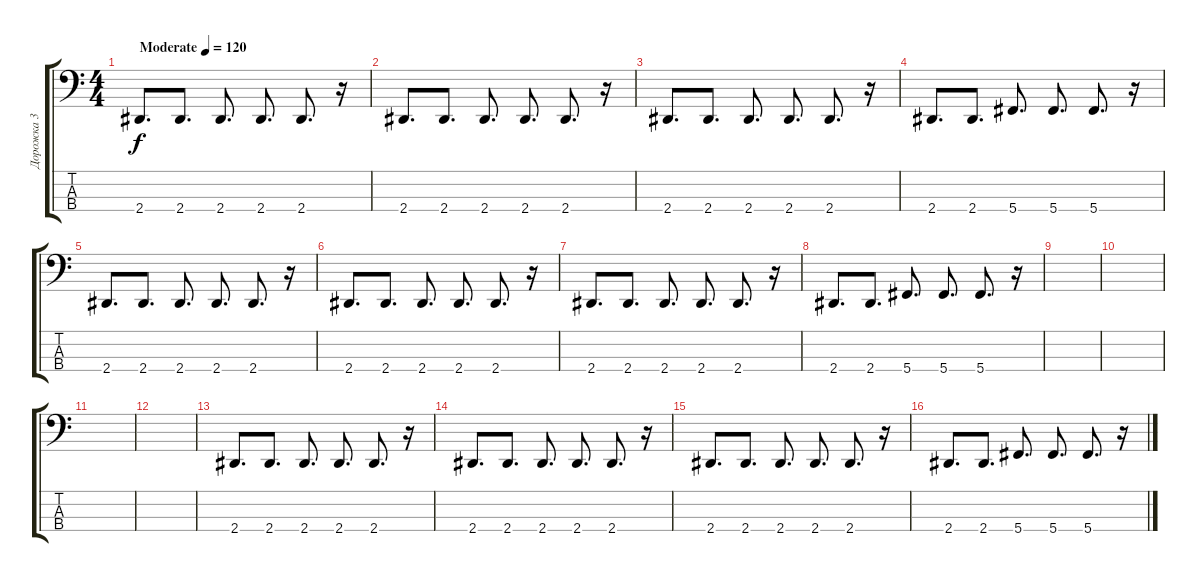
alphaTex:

\track ("Дорожка 3" "Дорожка 3") {instrument electricbassfinger}
\staff {score tabs}
\tuning (Gb2 Db2 Ab1 Db1) {hide}
\ts (4 4)
\tempo (120 "Moderate")
\clef f4
\ks c
2.4.8{d dy f instrument electricbassfinger} 2.4.8{d} 2.4.8{d} 2.4.8{d} 2.4.8{d} r.16 |
2.4.8{d} 2.4.8{d} 2.4.8{d} 2.4.8{d} 2.4.8{d} r.16 |
2.4.8{d} 2.4.8{d} 2.4.8{d} 2.4.8{d} 2.4.8{d} r.16 |
2.4.8{d} 2.4.8{d} 5.4.8{d} 5.4.8{d} 5.4.8{d} r.16 |
2.4.8{d} 2.4.8{d} 2.4.8{d} 2.4.8{d} 2.4.8{d} r.16 |
2.4.8{d} 2.4.8{d} 2.4.8{d} 2.4.8{d} 2.4.8{d} r.16 |
2.4.8{d} 2.4.8{d} 2.4.8{d} 2.4.8{d} 2.4.8{d} r.16 |
2.4.8{d} 2.4.8{d} 5.4.8{d} 5.4.8{d} 5.4.8{d} r.16 |
|
|
|
|
2.4.8{d} 2.4.8{d} 2.4.8{d} 2.4.8{d} 2.4.8{d} r.16 |
2.4.8{d} 2.4.8{d} 2.4.8{d} 2.4.8{d} 2.4.8{d} r.16 |
2.4.8{d} 2.4.8{d} 2.4.8{d} 2.4.8{d} 2.4.8{d} r.16 |
2.4.8{d} 2.4.8{d} 5.4.8{d} 5.4.8{d} 5.4.8{d} r.16
